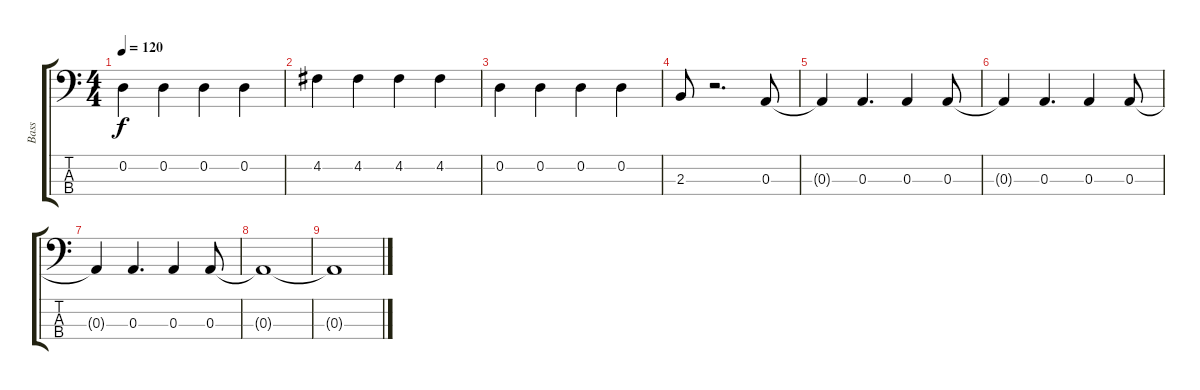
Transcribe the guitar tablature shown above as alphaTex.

\track ("Bass" "Bass") {instrument electricbassfinger}
\staff {score tabs}
\tuning (G2 D2 A1 E1) {hide}
\ts (4 4)
\tempo 120
\clef f4
\ks c
0.2.4{dy f} 0.2.4 0.2.4 0.2.4 |
4.2.4 4.2.4 4.2.4 4.2.4 |
0.2.4 0.2.4 0.2.4 0.2.4 |
2.3.8 r.2{d} 0.3.8 |
0.3{t}.4 0.3.4{d} 0.3.4 0.3.8 |
0.3{t}.4 0.3.4{d} 0.3.4 0.3.8 |
0.3{t}.4 0.3.4{d} 0.3.4 0.3.8 |
0.3{t}.1 |
0.3{t}.1
